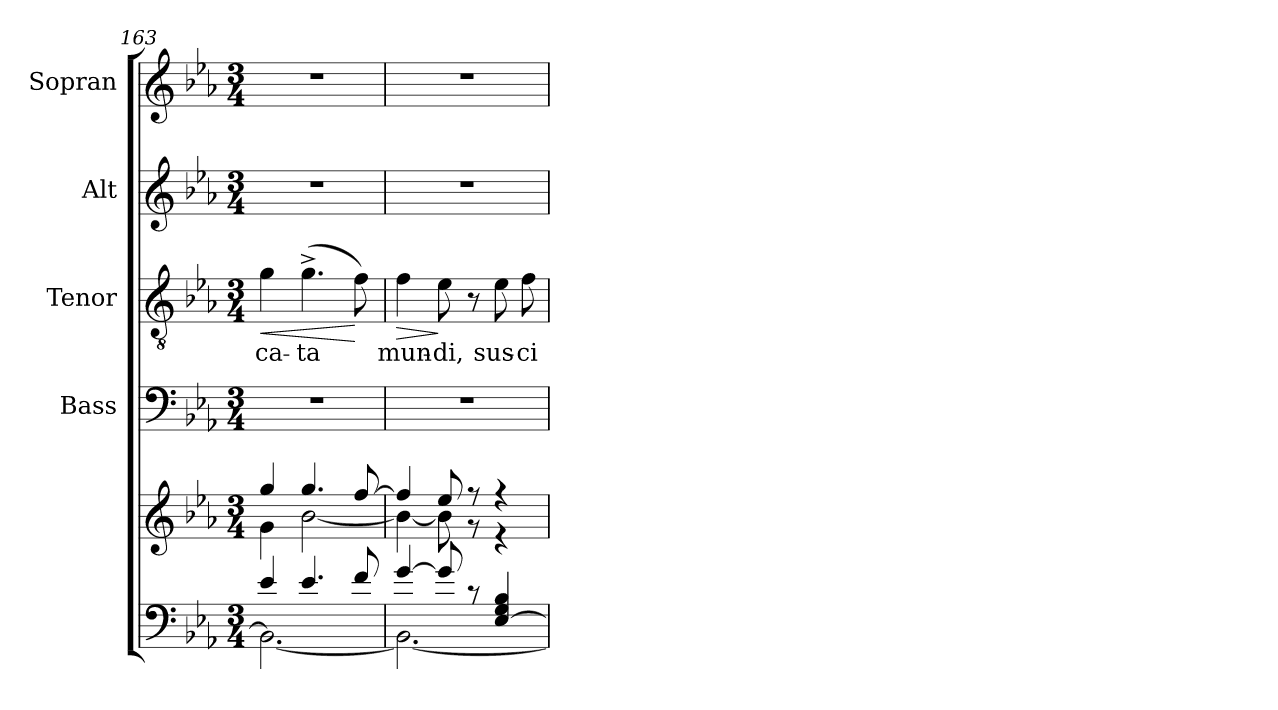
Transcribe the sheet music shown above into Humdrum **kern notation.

**kern	**kern	**kern	**kern	**text	**dynam	**kern	**kern
*part5	*part5	*part4	*part3	*part3	*part3	*part2	*part1
*staff6	*staff5	*staff4	*staff3	*staff3	*staff3	*staff2	*staff1
*	*	*I"Bass	*I"Tenor	*	*	*I"Alt	*I"Sopran
*	*	*I'B.	*I'T.	*	*	*I'A.	*I'S.
!!LO:LB:g=z
*clefF4	*clefG2	*clefF4	*clefGv2	*	*	*clefG2	*clefG2
*k[b-e-a-]	*k[b-e-a-]	*k[b-e-a-]	*k[b-e-a-]	*	*	*k[b-e-a-]	*k[b-e-a-]
*E-:	*E-:	*E-:	*E-:	*	*	*E-:	*E-:
*M3/4	*M3/4	*M3/4	*M3/4	*	*	*M3/4	*M3/4
=163	=163	=163	=163	=163	=163	=163	=163
*^	*^	*	*	*	*	*	*
!	!	!	!	!	!	!LO:LY:b	!LO:HP:b	!	!
4e-/	2.BB-\_	4gg/	4g\	2.r	4g\	-ca-	<	2.r	2.r
!	!	!	!	!	!	!LO:LY:b	!	!	!
4.e-/	.	4.gg/	[<2b-\	.	(>4.g^>\	-ta	.	.	.
8f/	.	[>8ff/	.	.	8f\)	.	[	.	.
=164	=164	=164	=164	=164	=164	=164	=164	=164	=164
!	!	!	!	!	!	!LO:LY:b	!LO:HP:b	!	!
[>4g/	2.BB-\_	4ff/]	4b-\_	2.r	4f\	mun-	>	2.r	2.r
!	!	!	!	!	!	!LO:LY:b	!	!	!
8g/]	.	8ee-/	8b-\]	.	8e-\	-di,	]	.	.
8rB	.	8r	8r	.	8r	.	.	.	.
!	!	!	!	!	!	!LO:LY:b	!	!	!
[<4E-/ 4G/ 4B-/	.	4r	4r	.	8e-\	sus-	.	.	.
!	!	!	!	!	!	!LO:LY:b	!	!	!
.	.	.	.	.	8f\	-ci-	.	.	.
*v	*v	*	*	*	*	*	*	*	*
*	*v	*v	*	*	*	*	*	*
=	=	=	=	=	=	=	=
*-	*-	*-	*-	*-	*-	*-	*-
